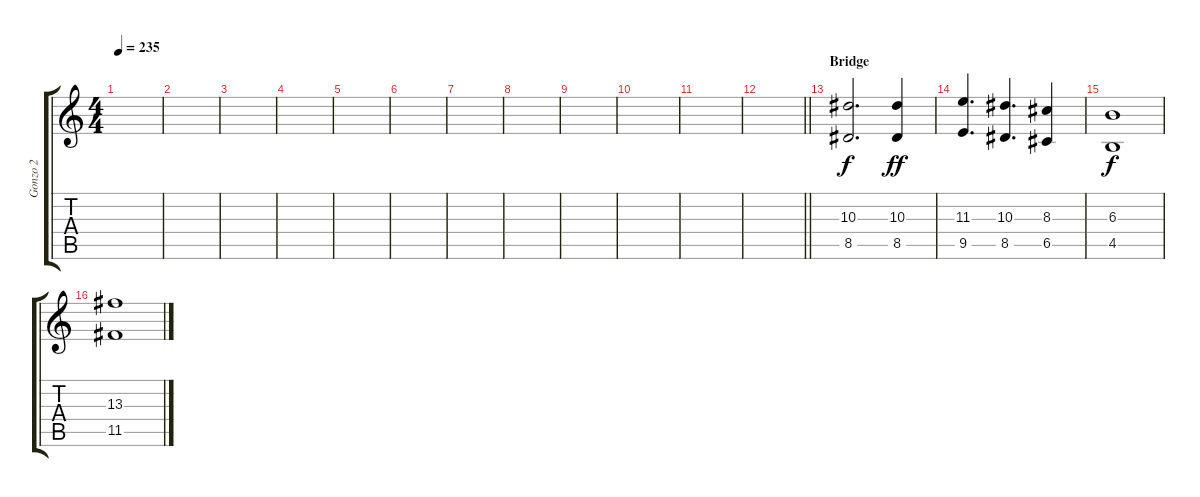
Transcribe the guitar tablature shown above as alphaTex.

\track ("Gonzo 2" "Gonzo 2") {instrument distortionguitar}
\staff {score tabs}
\tuning (D4 A3 F3 C3 G2 D2) {hide}
\ts (4 4)
\tempo 235
\clef g2
\ks c
|
|
|
|
|
|
|
|
|
|
|
\barLineRight lightlight
|
\section ("" "Bridge")
(10.3 8.5).2{d volume 10} (10.3 8.5).4{dy ff} |
(11.3 9.5).4{d} (10.3 8.5).4{d} (8.3 6.5).4 |
(6.3 4.5).1{dy f} |
(13.3 11.5).1
